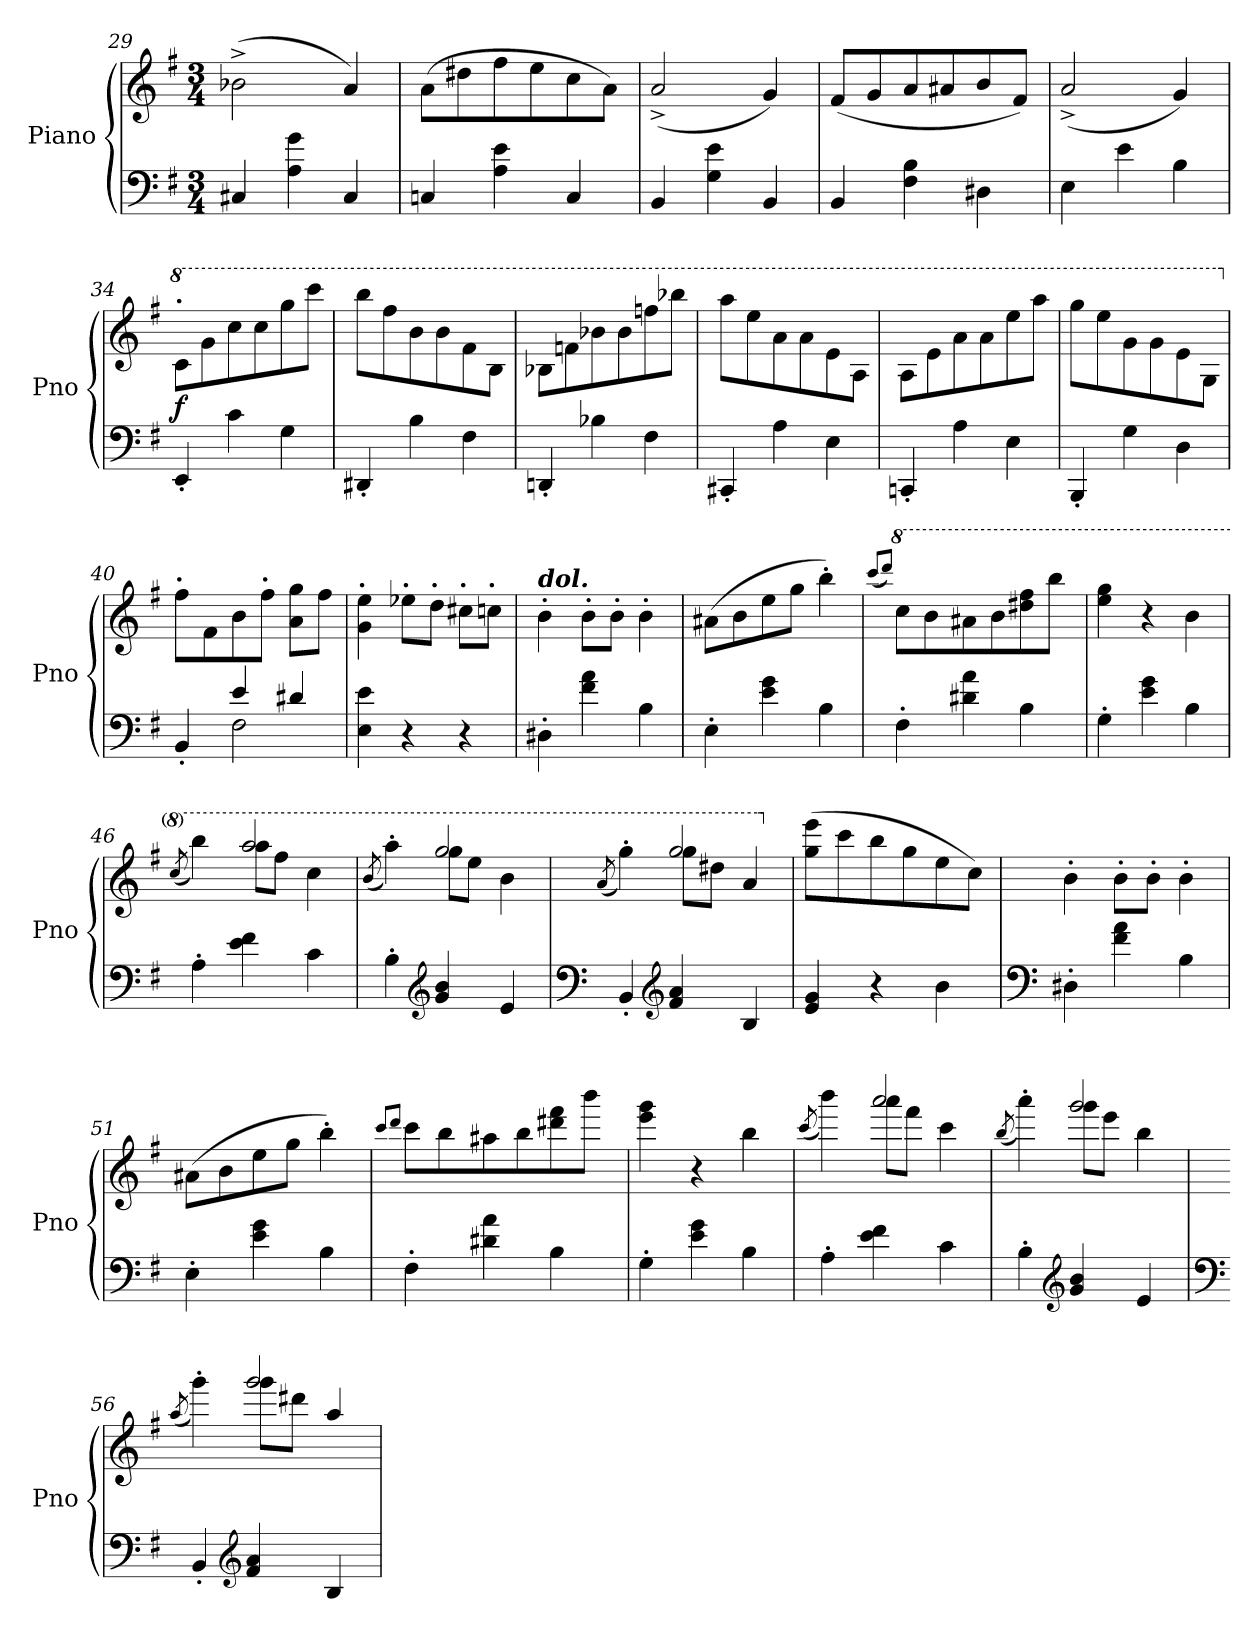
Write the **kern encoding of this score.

**kern	**kern	**dynam
*part1	*part1	*part1
*staff2	*staff1	*staff1/2
*I"Piano	*	*
*I'Pno	*	*
*clefF4	*clefG2	*
*k[f#]	*k[f#]	*
*M3/4	*M3/4	*
=29	=29	=29
4C#X/	(>2b-X^\	.
4A\ 4g\	.	.
4C#/	4a/)	.
=30	=30	=30
4Cn/	(>8a\L	.
.	8dd#X\	.
4A\ 4e\	8ff#\	.
.	8ee\	.
4C/	8cc\	.
.	8a\J)	.
=31	=31	=31
4BB/	(<2a^/	.
4G\ 4e\	.	.
4BB/	4g/)	.
=32	=32	=32
4BB/	(<8f#/L	.
.	8g/	.
4F#\ 4B\	8a/	.
.	8a#X/	.
4D#X\	8b/	.
.	8f#/J)	.
=33	=33	=33
4E\	(<2a^/	.
4e\	.	.
4B\	4g/)	.
!!LO:LB:g=z
=34	=34	=34
*	*8va	*
!	!LO:TX:a:B:t=.	!
!	!	!LO:DY:b
4EE'/	8cc\L	f
.	8gg\	.
4c\	8ccc\	.
.	8ccc\	.
4G\	8ggg\	.
.	8cccc\J	.
=35	=35	=35
4DD#X'/	8bbb\L	.
.	8fff#\	.
4B\	8bb\	.
.	8bb\	.
4F#\	8ff#\	.
.	8b\J	.
=36	=36	=36
4DDn'/	8b-X\L	.
.	8ffn\	.
4B-X\	8bb-X\	.
.	8bb-\	.
4F#\	8fffn\	.
.	8bbb-X\J	.
=37	=37	=37
4CC#X'/	8aaa\L	.
.	8eee\	.
4A\	8aa\	.
.	8aa\	.
4E\	8ee\	.
.	8a\J	.
=38	=38	=38
4CCn'/	8a\L	.
.	8ee\	.
4A\	8aa\	.
.	8aa\	.
4E\	8eee\	.
.	8aaa\J	.
=39	=39	=39
4BBB'/	8ggg\L	.
.	8eee\	.
4G\	8gg\	.
.	8gg\	.
4D\	8ee\	.
.	8g\J	.
!!LO:LB:g=z
=40	=40	=40
*^	*	*
*	*	*X8va	*
!	!	!LO:TX:a:B:t=.	!
4BB'/	4ryy	8ff#\L	.
.	.	8f#\	.
4e/	2F#\	8b\	.
!	!	!LO:TX:a:B:t=.	!
.	.	8ff#\J	.
4d#X/	.	8a\ 8gg\L	.
.	.	8ff#\J	.
*v	*v	*	*
=41	=41	=41
!	!LO:TX:a:B:t=.	!
4E\ 4e\	4g\ 4ee\	.
!	!LO:TX:a:B:t=.	!
4r	8ee-X\L	.
!	!LO:TX:a:B:t=.	!
.	8dd\J	.
!	!LO:TX:a:B:t=.	!
4r	8cc#X\L	.
!	!LO:TX:a:B:t=.	!
.	8ccn\J	.
=42	=42	=42
!	!LO:TX:a:Bi:t=dol.	!
4D#X'\	4b'\	.
4f#\ 4a\	8b'\L	.
.	8b'\J	.
4B\	4b'\	.
=43	=43	=43
4E'\	(>8a#X\L	.
.	8b\	.
4e\ 4g\	8ee\	.
.	8gg\J	.
4B\	4bb'\)	.
=44	=44	=44
*	*^	*
.	.	(<8qccc/L	.
.	.	8qddd/J)	.
*	*v	*v	*
*	*8va	*
*	*^	*
4F#'\	8ccc\L	8.ee!yy	.
.	8bb\	.	.
.	.	2ryy	.
4d#X\ 4a\	8aa#X\	.	.
.	8bb\	.	.
4B\	8ddd#X\ 8fff#\	.	.
.	8bbb\J	.	.
.	.	16ryy	.
*	*v	*v	*
=45	=45	=45
4G'\	4eee\ 4ggg\	.
4e\ 4g\	4r	.
4B\	4bb\	.
=46	=46	=46
*	*^	*
.	.	(<8qccc/	.
4A'\	4ryy	4bbb\)	.
4e\ 4f#\	2aaa/	8aaa\L	.
.	.	8fff#\J	.
4c\	.	4ccc\	.
!!LO:LB:g=z	!!
=47	=47	=47	=47
.	(<8qbb/	.	.
4B'\	4aaa'\)	4ryy	.
*clefG2	*	*	*
4g/ 4b/	2ggg/	8ggg\L	.
.	.	8eee\J	.
4e/	.	4bb\	.
=48	=48	=48	=48
*clefF4	*	*	*
.	(<8qaa/	.	.
4BB'/	4ggg'\)	4ryy	.
*clefG2	*	*	*
4f#/ 4a/	2ggg/	8ggg\L	.
.	.	8ddd#X\J	.
4B/	.	4aa/	.
*	*v	*v	*
=49	=49	=49
*^	*	*
*	*	*X8va	*
4e/ 4g/	4E!yy	(>8gg\ 8eee\L	.
.	.	8ccc\	.
4r	2ryy	8bb\	.
.	.	8gg\	.
4b\	.	8ee\	.
.	.	8cc\J)	.
*v	*v	*	*
=50	=50	=50
*clefF4	*	*
4D#X'\	4b'\	.
4f#\ 4a\	8b'\L	.
.	8b'\J	.
4B\	4b'\	.
=51	=51	=51
4E'\	(>8a#X\L	.
.	8b\	.
4e\ 4g\	8ee\	.
.	8gg\J	.
4B\	4bb'\)	.
!!LO:LB:g=z
=52	=52	=52
*	*^	*
.	.	8qccc/L	.
.	.	8qddd/J	.
4F#'\	8ccc\L	8.fff#!yy	.
.	8bb\	.	.
.	.	2ryy	.
4d#X\ 4a\	8aa#X\	.	.
.	8bb\	.	.
4B\	8ddd#X\ 8fff#\	.	.
.	8bbb\J	.	.
.	.	16ryy	.
*	*v	*v	*
=53	=53	=53
4G'\	4eee\ 4ggg\	.
4e\ 4g\	4r	.
4B\	4bb\	.
=54	=54	=54
*	*^	*
.	.	(<8qccc/	.
4A'\	4ryy	4bbb\)	.
4e\ 4f#\	2aaa/	8aaa\L	.
.	.	8fff#\J	.
4c\	.	4ccc\	.
=55	=55	=55	=55
.	(<8qbb/	.	.
4B'\	4aaa'\)	4ryy	.
*clefG2	*	*	*
4g/ 4b/	2ggg/	8ggg\L	.
.	.	8eee\J	.
4e/	.	4bb\	.
=56	=56	=56	=56
*clefF4	*	*	*
.	(<8qaa/	.	.
4BB'/	4ggg'\)	4ryy	.
*clefG2	*	*	*
4f#/ 4a/	2ggg/	8ggg\L	.
.	.	8ddd#X\J	.
4B/	.	4aa/	.
*	*v	*v	*
=	=	=
*-	*-	*-
